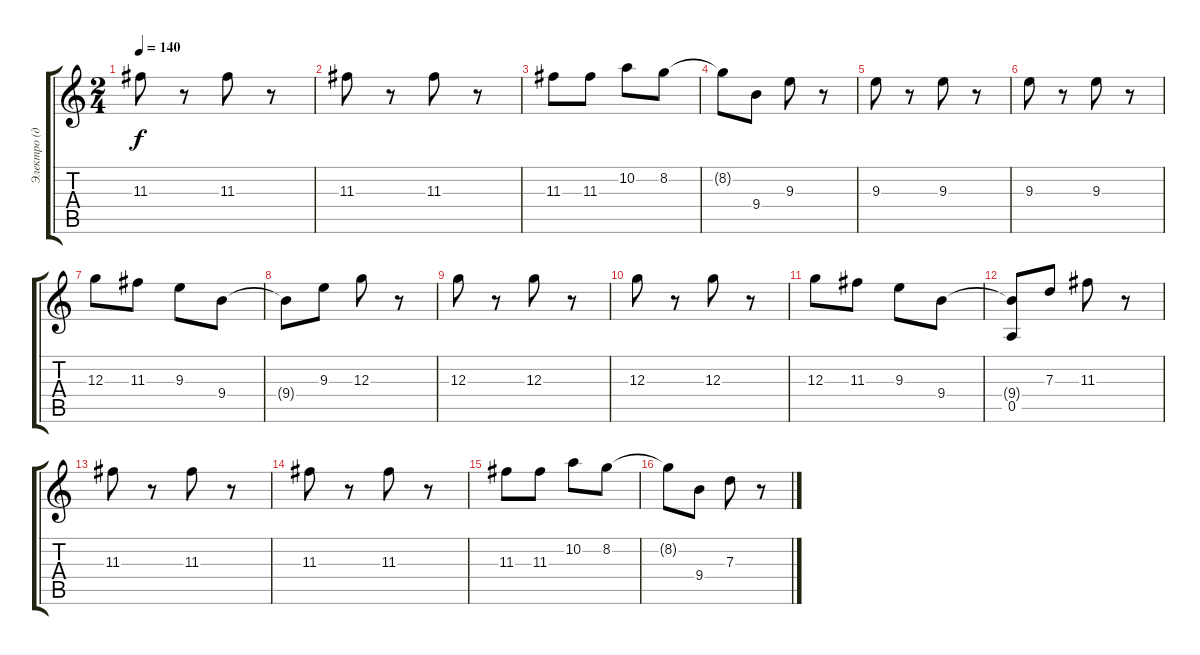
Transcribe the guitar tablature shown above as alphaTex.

\track ("Электро (дисторшн)" "Электро (д") {instrument distortionguitar}
\staff {score tabs}
\tuning (E4 B3 G3 D3 A2 E2) {hide}
\ts (2 4)
\tempo 140
\clef g2
\ks c
11.3.8{dy f} r.8 11.3.8 r.8 |
11.3.8 r.8 11.3.8 r.8 |
11.3.8 11.3.8 10.2.8 8.2.8 |
8.2{t}.8 9.4.8 9.3.8 r.8 |
9.3.8 r.8 9.3.8 r.8 |
9.3.8 r.8 9.3.8 r.8 |
12.3.8 11.3.8 9.3.8 9.4.8 |
9.4{t}.8{balance 8} 9.3.8 12.3.8 r.8 |
12.3.8 r.8 12.3.8 r.8 |
12.3.8 r.8 12.3.8 r.8 |
12.3.8 11.3.8 9.3.8 9.4.8 |
(9.4{t} 0.5).8 7.3.8 11.3.8 r.8 |
11.3.8 r.8 11.3.8 r.8 |
11.3.8 r.8 11.3.8 r.8 |
11.3.8 11.3.8 10.2.8 8.2.8 |
8.2{t}.8 9.4.8 7.3.8 r.8
